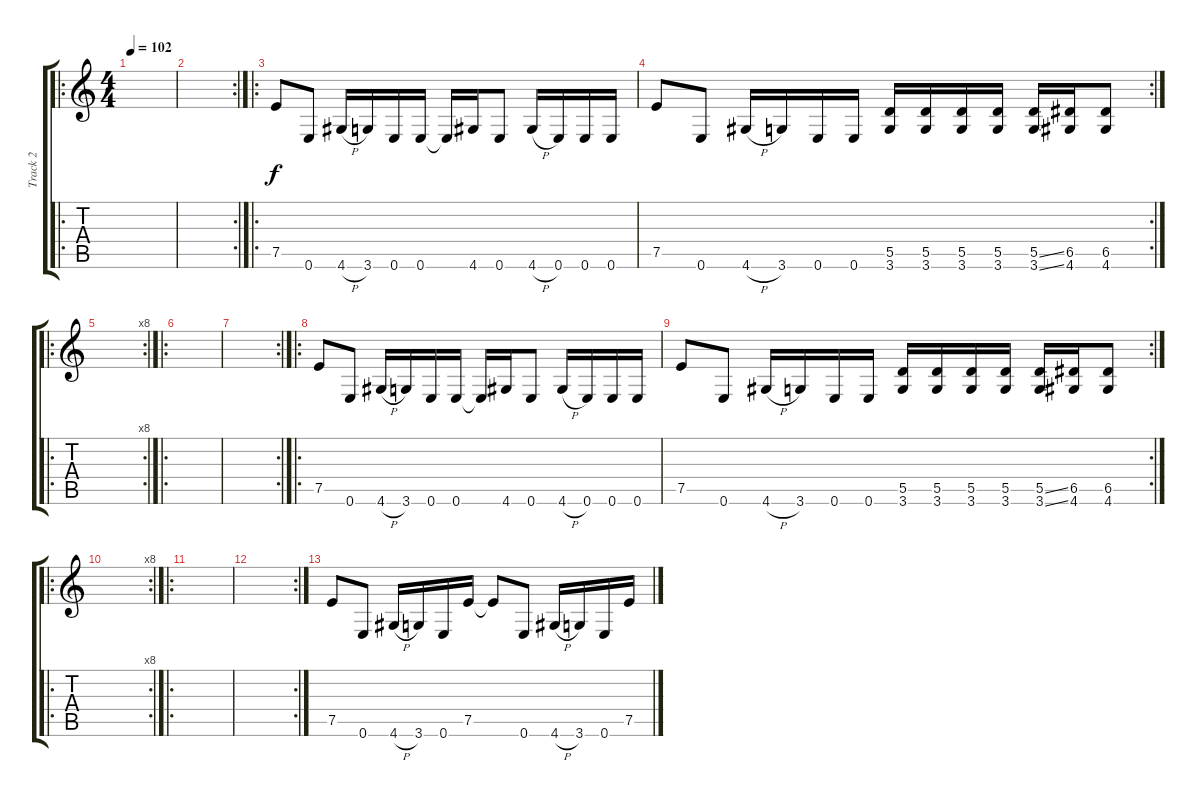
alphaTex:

\track ("Track 2" "Track 2") {instrument overdrivenguitar}
\staff {score tabs}
\tuning (E4 B3 G3 D3 A2 E2) {hide}
\ro
\ts (4 4)
\tempo 102
\clef g2
\ks c
|
\rc 2
|
\ro
7.5.8 0.6.8 4.6{h}.16 3.6.16 0.6.16 0.6.16 0.6{t}.16 4.6.16 0.6.8 4.6{h}.16 0.6.16 0.6.16 0.6.16 |
\rc 2
7.5.8 0.6.8 4.6{h}.16 3.6.16 0.6.16 0.6.16 (5.5 3.6).16 (5.5 3.6).16 (5.5 3.6).16 (5.5 3.6).16 (5.5{ss} 3.6{ss}).16 (6.5 4.6).16 (6.5 4.6).8 |
\ro
\rc 8
|
\ro
|
\rc 2
|
\ro
7.5.8 0.6.8 4.6{h}.16 3.6.16 0.6.16 0.6.16 0.6{t}.16 4.6.16 0.6.8 4.6{h}.16 0.6.16 0.6.16 0.6.16 |
\rc 2
7.5.8 0.6.8 4.6{h}.16 3.6.16 0.6.16 0.6.16 (5.5 3.6).16 (5.5 3.6).16 (5.5 3.6).16 (5.5 3.6).16 (5.5{ss} 3.6{ss}).16 (6.5 4.6).16 (6.5 4.6).8 |
\ro
\rc 8
|
\ro
|
\rc 2
|
7.5.8 0.6.8 4.6{h}.16 3.6.16 0.6.16 7.5.16 7.5{t}.8 0.6.8 4.6{h}.16 3.6.16 0.6.16 7.5.16
